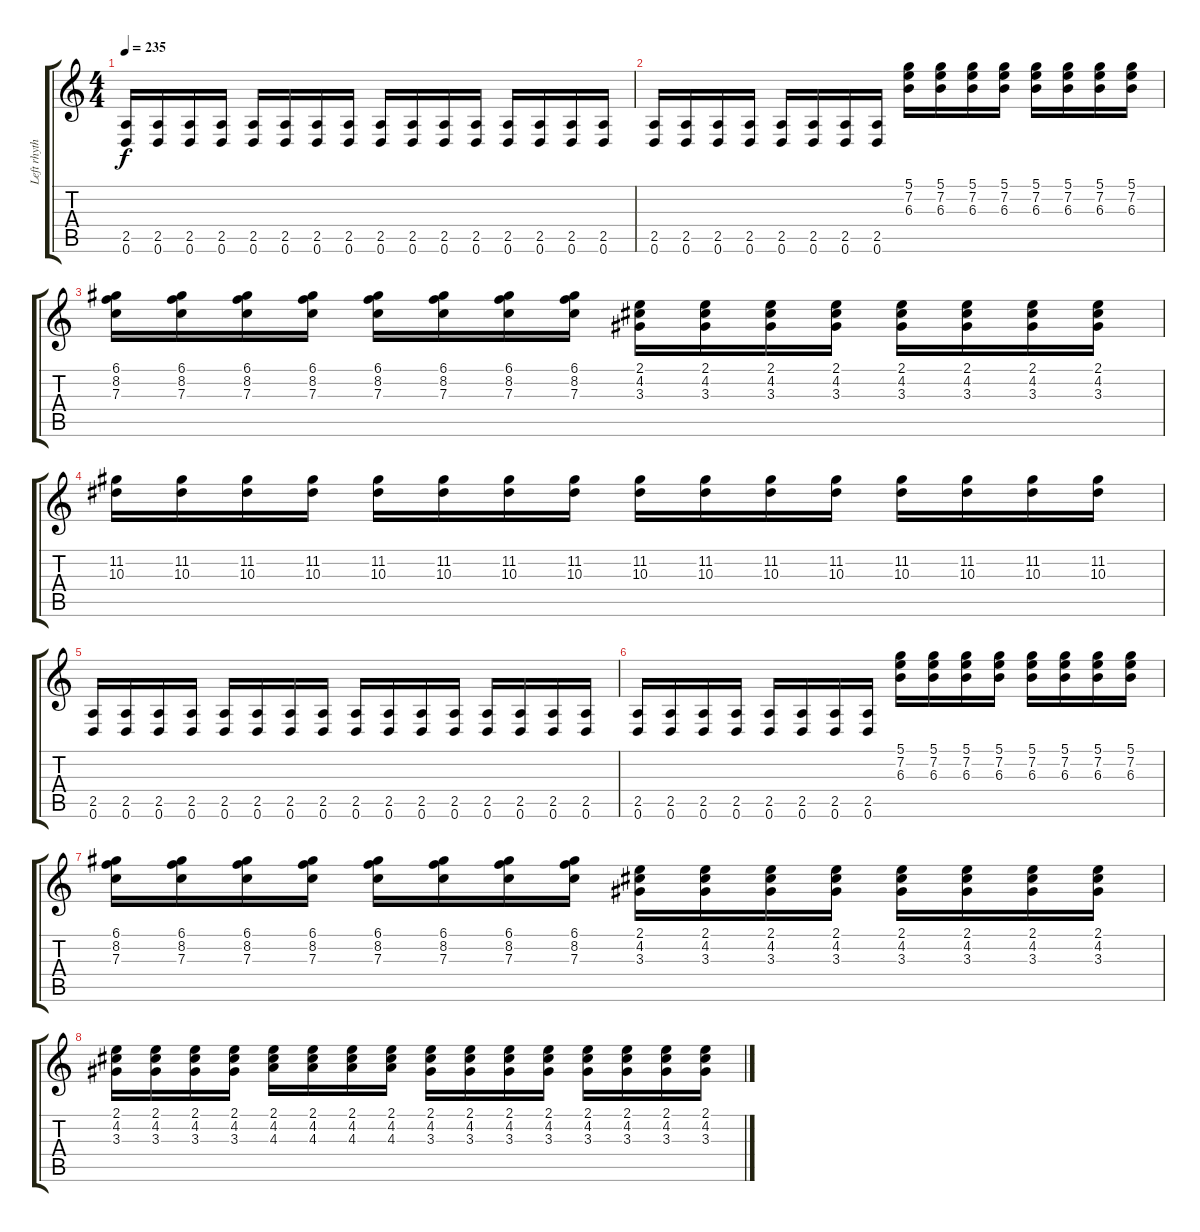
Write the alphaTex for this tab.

\track ("Left rhythm" "Left rhyth") {instrument distortionguitar}
\staff {score tabs}
\tuning (D4 A3 F3 C3 G2 D2) {hide}
\ts (4 4)
\tempo 235
\clef g2
\ks c
(2.5 0.6).16{dy f} (2.5 0.6).16 (2.5 0.6).16 (2.5 0.6).16 (2.5 0.6).16 (2.5 0.6).16 (2.5 0.6).16 (2.5 0.6).16 (2.5 0.6).16 (2.5 0.6).16 (2.5 0.6).16 (2.5 0.6).16 (2.5 0.6).16 (2.5 0.6).16 (2.5 0.6).16 (2.5 0.6).16 |
(2.5 0.6).16 (2.5 0.6).16 (2.5 0.6).16 (2.5 0.6).16 (2.5 0.6).16 (2.5 0.6).16 (2.5 0.6).16 (2.5 0.6).16 (5.1 7.2 6.3).16 (5.1 7.2 6.3).16 (5.1 7.2 6.3).16 (5.1 7.2 6.3).16 (5.1 7.2 6.3).16 (5.1 7.2 6.3).16 (5.1 7.2 6.3).16 (5.1 7.2 6.3).16 |
(6.1 8.2 7.3).16 (6.1 8.2 7.3).16 (6.1 8.2 7.3).16 (6.1 8.2 7.3).16 (6.1 8.2 7.3).16 (6.1 8.2 7.3).16 (6.1 8.2 7.3).16 (6.1 8.2 7.3).16 (2.1 4.2 3.3).16 (2.1 4.2 3.3).16 (2.1 4.2 3.3).16 (2.1 4.2 3.3).16 (2.1 4.2 3.3).16 (2.1 4.2 3.3).16 (2.1 4.2 3.3).16 (2.1 4.2 3.3).16 |
(11.2 10.3).16 (11.2 10.3).16 (11.2 10.3).16 (11.2 10.3).16 (11.2 10.3).16 (11.2 10.3).16 (11.2 10.3).16 (11.2 10.3).16 (11.2 10.3).16 (11.2 10.3).16 (11.2 10.3).16 (11.2 10.3).16 (11.2 10.3).16 (11.2 10.3).16 (11.2 10.3).16 (11.2 10.3).16 |
(2.5 0.6).16 (2.5 0.6).16 (2.5 0.6).16 (2.5 0.6).16 (2.5 0.6).16 (2.5 0.6).16 (2.5 0.6).16 (2.5 0.6).16 (2.5 0.6).16 (2.5 0.6).16 (2.5 0.6).16 (2.5 0.6).16 (2.5 0.6).16 (2.5 0.6).16 (2.5 0.6).16 (2.5 0.6).16 |
(2.5 0.6).16 (2.5 0.6).16 (2.5 0.6).16 (2.5 0.6).16 (2.5 0.6).16 (2.5 0.6).16 (2.5 0.6).16 (2.5 0.6).16 (5.1 7.2 6.3).16 (5.1 7.2 6.3).16 (5.1 7.2 6.3).16 (5.1 7.2 6.3).16 (5.1 7.2 6.3).16 (5.1 7.2 6.3).16 (5.1 7.2 6.3).16 (5.1 7.2 6.3).16 |
(6.1 8.2 7.3).16 (6.1 8.2 7.3).16 (6.1 8.2 7.3).16 (6.1 8.2 7.3).16 (6.1 8.2 7.3).16 (6.1 8.2 7.3).16 (6.1 8.2 7.3).16 (6.1 8.2 7.3).16 (2.1 4.2 3.3).16 (2.1 4.2 3.3).16 (2.1 4.2 3.3).16 (2.1 4.2 3.3).16 (2.1 4.2 3.3).16 (2.1 4.2 3.3).16 (2.1 4.2 3.3).16 (2.1 4.2 3.3).16 |
(2.1 4.2 3.3).16 (2.1 4.2 3.3).16 (2.1 4.2 3.3).16 (2.1 4.2 3.3).16 (2.1 4.2 4.3).16 (2.1 4.2 4.3).16 (2.1 4.2 4.3).16 (2.1 4.2 4.3).16 (2.1 4.2 3.3).16 (2.1 4.2 3.3).16 (2.1 4.2 3.3).16 (2.1 4.2 3.3).16 (2.1 4.2 3.3).16 (2.1 4.2 3.3).16 (2.1 4.2 3.3).16 (2.1 4.2 3.3).16
